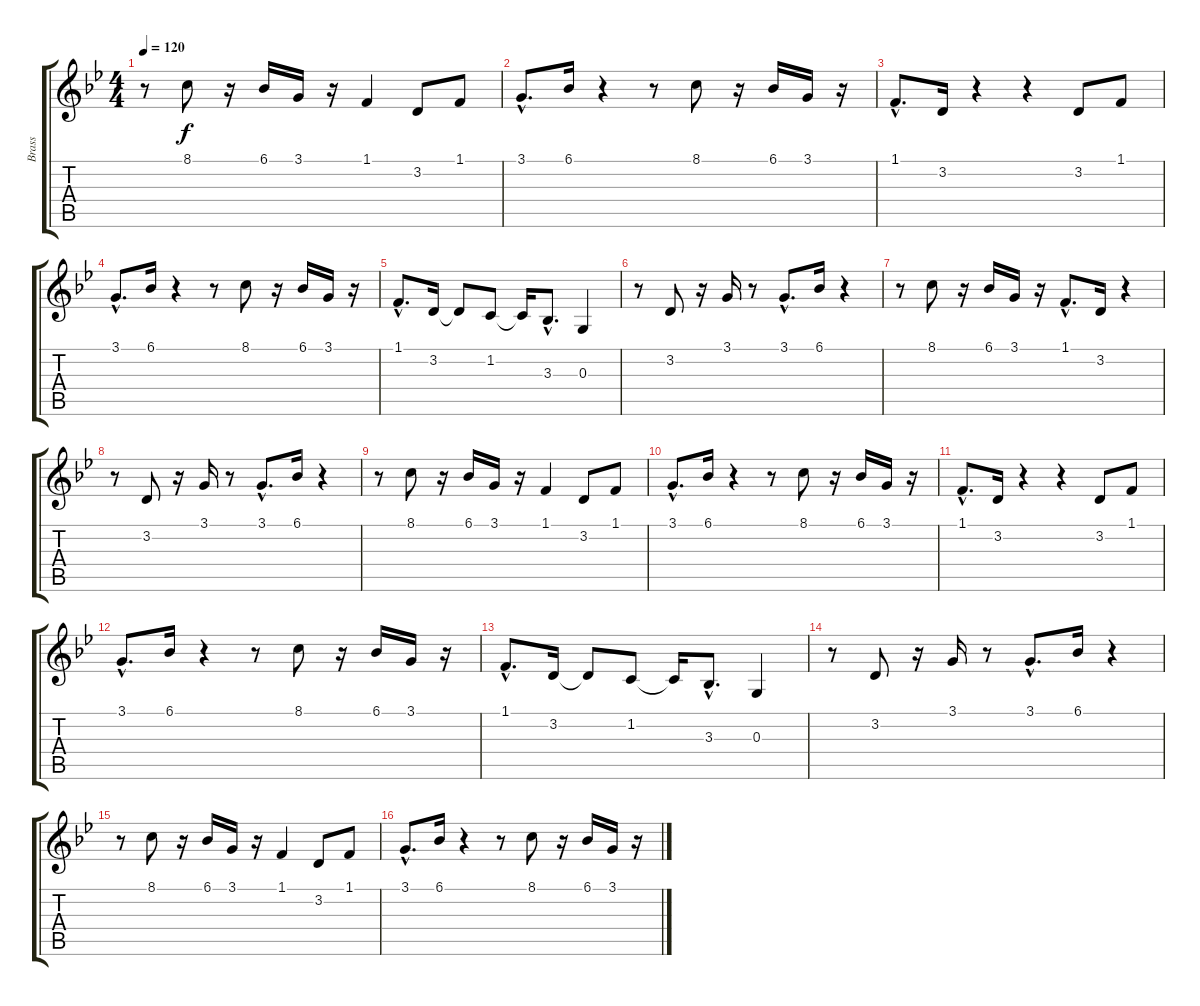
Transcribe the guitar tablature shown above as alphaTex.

\track ("Brass" "Brass") {instrument brasssection}
\staff {score tabs}
\tuning (E4 B3 G3 D3 A2 E2) {hide}
\ts (4 4)
\tempo 120
\clef g2
\ks bb
r.8{dy f} 8.1.8 r.16 6.1.16 3.1.16 r.16 1.1.4 3.2.8 1.1.8 |
3.1{hac}.8{d} 6.1.16 r.4 r.8 8.1.8 r.16 6.1.16 3.1.16 r.16 |
1.1{hac}.8{d} 3.2.16 r.4 r.4 3.2.8 1.1.8 |
3.1{hac}.8{d} 6.1.16 r.4 r.8 8.1.8 r.16 6.1.16 3.1.16 r.16 |
1.1{hac}.8{d} 3.2.16 3.2{t}.8 1.2.8 1.2{t}.16 3.3{hac}.8{d} 0.3.4 |
r.8 3.2.8 r.16 3.1.16 r.8 3.1{hac}.8{d} 6.1.16 r.4 |
r.8 8.1.8 r.16 6.1.16 3.1.16 r.16 1.1{hac}.8{d} 3.2.16 r.4 |
r.8 3.2.8 r.16 3.1.16 r.8 3.1{hac}.8{d} 6.1.16 r.4 |
r.8 8.1.8 r.16 6.1.16 3.1.16 r.16 1.1.4 3.2.8 1.1.8 |
3.1{hac}.8{d} 6.1.16 r.4 r.8 8.1.8 r.16 6.1.16 3.1.16 r.16 |
1.1{hac}.8{d} 3.2.16 r.4 r.4 3.2.8 1.1.8 |
3.1{hac}.8{d} 6.1.16 r.4 r.8 8.1.8 r.16 6.1.16 3.1.16 r.16 |
1.1{hac}.8{d} 3.2.16 3.2{t}.8 1.2.8 1.2{t}.16 3.3{hac}.8{d} 0.3.4 |
r.8 3.2.8 r.16 3.1.16 r.8 3.1{hac}.8{d} 6.1.16 r.4 |
r.8 8.1.8 r.16 6.1.16 3.1.16 r.16 1.1.4 3.2.8 1.1.8 |
3.1{hac}.8{d} 6.1.16 r.4 r.8 8.1.8 r.16 6.1.16 3.1.16 r.16
